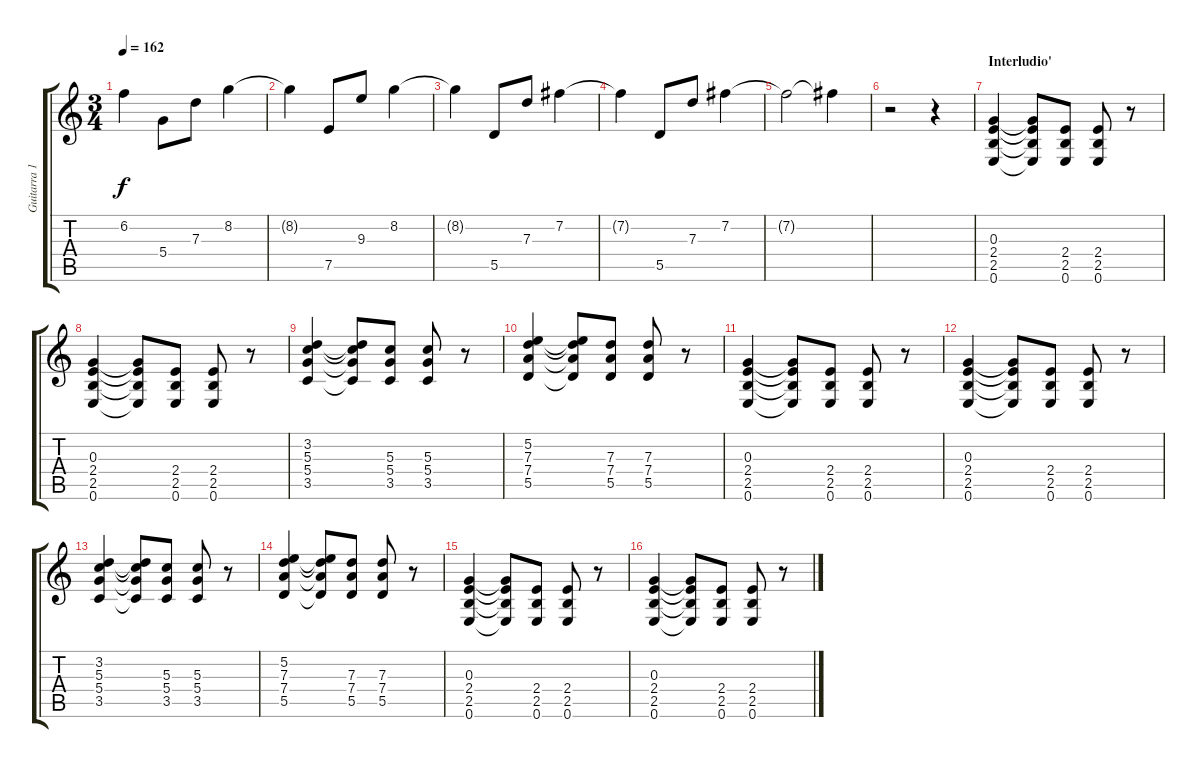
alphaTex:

\track ("Guitarra 1" "Guitarra 1") {instrument acousticguitarsteel}
\staff {score tabs}
\tuning (E4 B3 G3 D3 A2 E2) {hide}
\ts (3 4)
\tempo 162
\clef g2
\ks c
6.2{t}.4{dy f} 5.4.8 7.3.8 8.2.4 |
8.2{t}.4 7.5.8 9.3.8 8.2.4 |
8.2{t}.4 5.5.8 7.3.8 7.2.4 |
7.2{t}.4 5.5.8 7.3.8 7.2.4 |
7.2{t}.2 7.2{t}.4 |
r.2 r.4 |
\section ("" "Interludio'")
(0.3 2.4 2.5 0.6).4 (0.3{t} 2.4{t} 2.5{t} 0.6{t}).8 (2.4 2.5 0.6).8 (2.4 2.5 0.6).8 r.8 |
(0.3 2.4 2.5 0.6).4 (0.3{t} 2.4{t} 2.5{t} 0.6{t}).8 (2.4 2.5 0.6).8 (2.4 2.5 0.6).8 r.8 |
(3.2 5.3 5.4 3.5).4 (3.2{t} 5.3{t} 5.4{t} 3.5{t}).8 (5.3 5.4 3.5).8 (5.3 5.4 3.5).8 r.8 |
(5.2 7.3 7.4 5.5).4 (5.2{t} 7.3{t} 7.4{t} 5.5{t}).8 (7.3 7.4 5.5).8 (7.3 7.4 5.5).8 r.8 |
(0.3 2.4 2.5 0.6).4 (0.3{t} 2.4{t} 2.5{t} 0.6{t}).8 (2.4 2.5 0.6).8 (2.4 2.5 0.6).8 r.8 |
(0.3 2.4 2.5 0.6).4 (0.3{t} 2.4{t} 2.5{t} 0.6{t}).8 (2.4 2.5 0.6).8 (2.4 2.5 0.6).8 r.8 |
(3.2 5.3 5.4 3.5).4 (3.2{t} 5.3{t} 5.4{t} 3.5{t}).8 (5.3 5.4 3.5).8 (5.3 5.4 3.5).8 r.8 |
(5.2 7.3 7.4 5.5).4 (5.2{t} 7.3{t} 7.4{t} 5.5{t}).8 (7.3 7.4 5.5).8 (7.3 7.4 5.5).8 r.8 |
(0.3 2.4 2.5 0.6).4 (0.3{t} 2.4{t} 2.5{t} 0.6{t}).8 (2.4 2.5 0.6).8 (2.4 2.5 0.6).8 r.8 |
(0.3 2.4 2.5 0.6).4 (0.3{t} 2.4{t} 2.5{t} 0.6{t}).8 (2.4 2.5 0.6).8 (2.4 2.5 0.6).8 r.8
